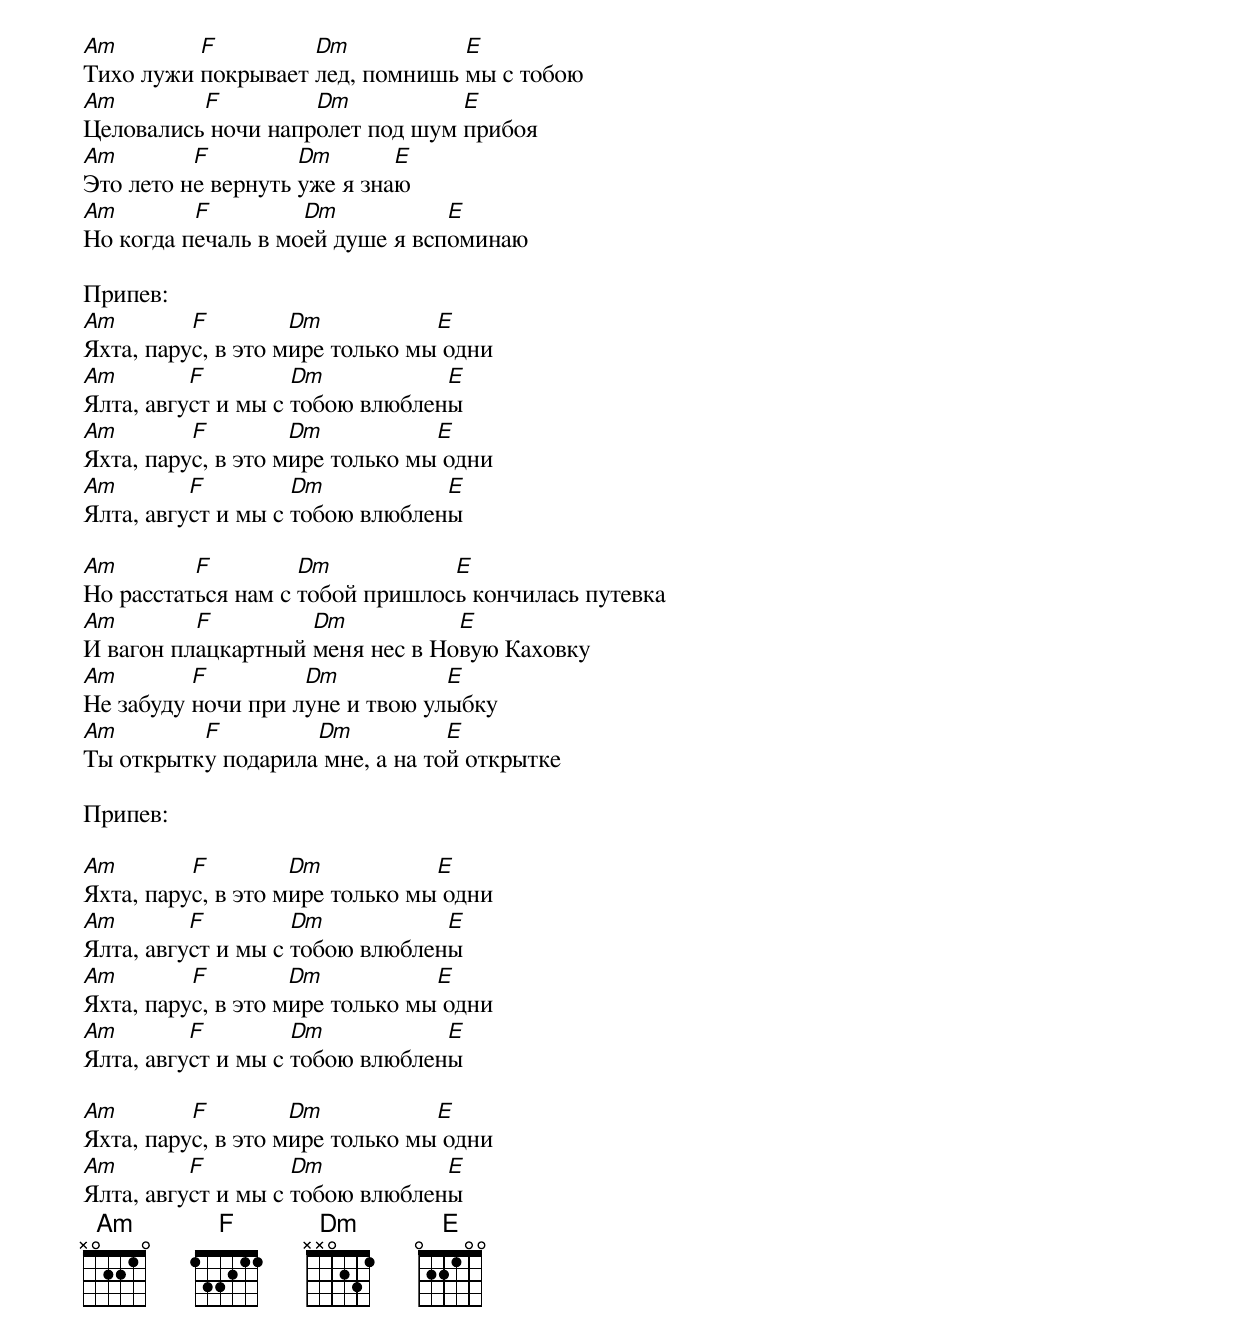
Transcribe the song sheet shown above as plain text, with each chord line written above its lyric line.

Am        F         Dm           E
Тихо лужи покрывает лед, помнишь мы с тобою
Am        F         Dm           E
Целовались ночи напролет под шум прибоя
Am        F         Dm       E
Это лето не вернуть уже я знаю
Am        F         Dm           E
Но когда печаль в моей душе я вспоминаю

Припев:
Am        F         Dm           E
Яхта, парус, в это мире только мы одни
Am        F         Dm           E
Ялта, август и мы с тобою влюблены
Am        F         Dm           E
Яхта, парус, в это мире только мы одни
Am        F         Dm           E
Ялта, август и мы с тобою влюблены

Am        F         Dm           E
Но расстаться нам с тобой пришлось кончилась путевка
Am        F         Dm           E
И вагон плацкартный меня нес в Новую Каховку
Am        F         Dm           E
Не забуду ночи при луне и твою улыбку
Am        F         Dm           E
Ты открытку подарила мне, а на той открытке

Припев:

Am        F         Dm           E
Яхта, парус, в это мире только мы одни
Am        F         Dm           E
Ялта, август и мы с тобою влюблены
Am        F         Dm           E
Яхта, парус, в это мире только мы одни
Am        F         Dm           E
Ялта, август и мы с тобою влюблены

Am        F         Dm           E
Яхта, парус, в это мире только мы одни
Am        F         Dm           E
Ялта, август и мы с тобою влюблены
